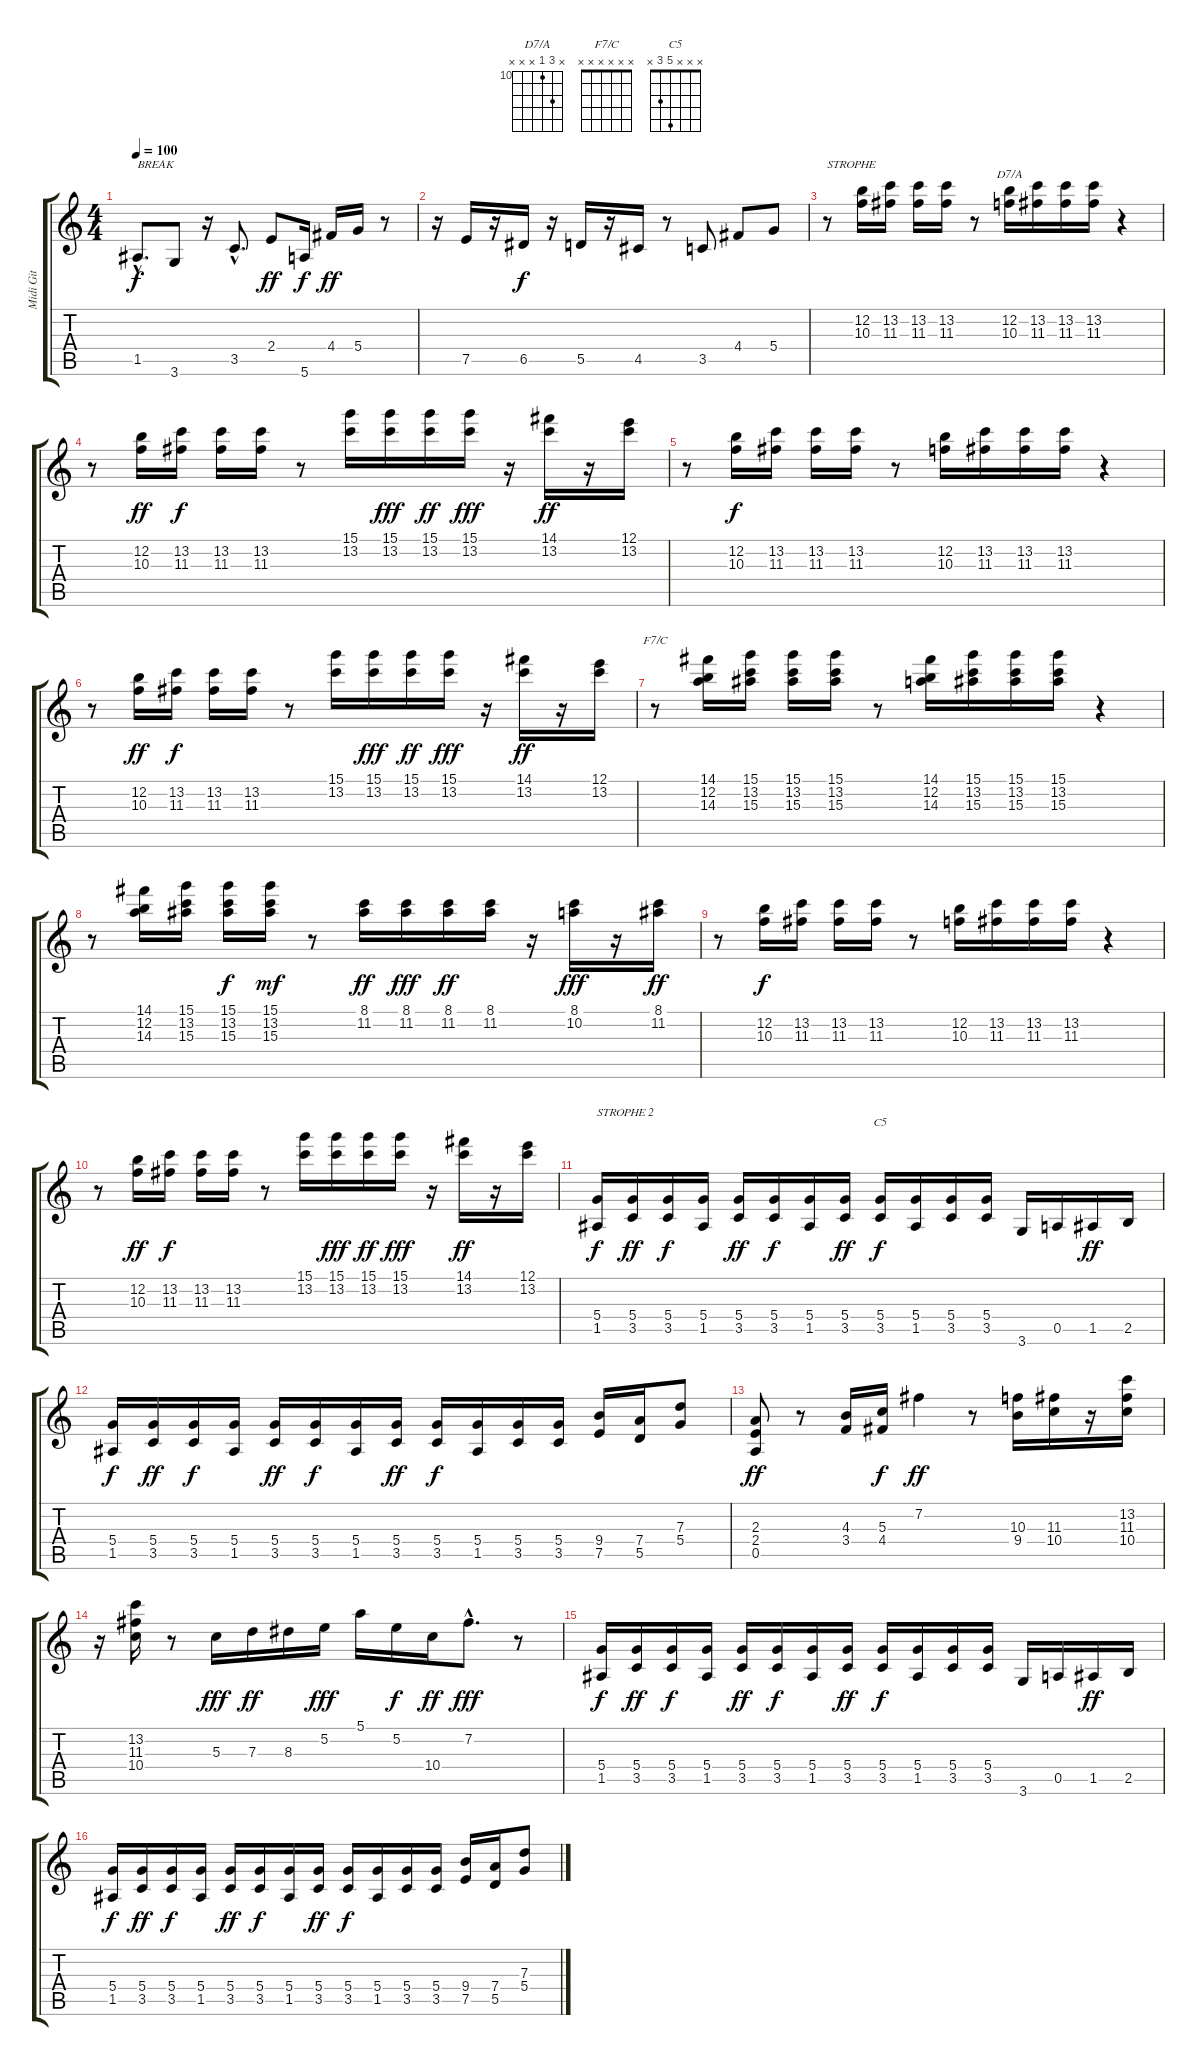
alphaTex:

\track ("Midi Git" "Midi Git") {instrument electricguitarclean}
\staff {score tabs}
\tuning (E4 B3 G3 D3 A2 E2) {hide}
\chord ("D7/A" x 12 10 x x x) {firstfret 10}
\chord ("F7/C" x x x x x x) {firstfret 0}
\chord ("C5" x x x 5 3 x)
\ts (4 4)
\tempo 100
\clef g2
\ks c
1.5{hac}.8{d txt "BREAK" dy f} 3.6.8 r.16 3.5{hac}.8{d} 2.4.8{dy ff} 5.6.16{dy f} 4.4.16{dy ff} 5.4.16 r.8 |
r.16 7.5.16 r.16 6.5.16{dy f} r.16 5.5.16 r.16 4.5.16 r.8 3.5.8 4.4.8 5.4.8 |
r.8{txt "STROPHE"} (12.2 10.3).16 (13.2 11.3).16 (13.2 11.3).16 (13.2 11.3).16 r.8 (12.2 10.3).16{ch "D7/A"} (13.2 11.3).16 (13.2 11.3).16 (13.2 11.3).16 r.4 |
r.8 (12.2 10.3).16{dy ff} (13.2 11.3).16{dy f} (13.2 11.3).16 (13.2 11.3).16 r.8 (15.1 13.2).16 (15.1 13.2).16{dy fff} (15.1 13.2).16{dy ff} (15.1 13.2).16{dy fff} r.16 (14.1 13.2).16{dy ff} r.16 (12.1 13.2).16 |
r.8 (12.2 10.3).16{dy f} (13.2 11.3).16 (13.2 11.3).16 (13.2 11.3).16 r.8 (12.2 10.3).16 (13.2 11.3).16 (13.2 11.3).16 (13.2 11.3).16 r.4 |
r.8 (12.2 10.3).16{dy ff} (13.2 11.3).16{dy f} (13.2 11.3).16 (13.2 11.3).16 r.8 (15.1 13.2).16 (15.1 13.2).16{dy fff} (15.1 13.2).16{dy ff} (15.1 13.2).16{dy fff} r.16 (14.1 13.2).16{dy ff} r.16 (12.1 13.2).16 |
r.8{ch "F7/C"} (14.1 12.2 14.3).16 (15.1 13.2 15.3).16 (15.1 13.2 15.3).16 (15.1 13.2 15.3).16 r.8 (14.1 12.2 14.3).16 (15.1 13.2 15.3).16 (15.1 13.2 15.3).16 (15.1 13.2 15.3).16 r.4 |
r.8 (14.1 12.2 14.3).16 (15.1 13.2 15.3).16 (15.1 13.2 15.3).16{dy f} (15.1 13.2 15.3).16{dy mf} r.8 (8.1 11.2).16{dy ff} (8.1 11.2).16{dy fff} (8.1 11.2).16{dy ff} (8.1 11.2).16 r.16 (8.1 10.2).16{dy fff} r.16 (8.1 11.2).16{dy ff} |
r.8 (12.2 10.3).16{dy f} (13.2 11.3).16 (13.2 11.3).16 (13.2 11.3).16 r.8 (12.2 10.3).16 (13.2 11.3).16 (13.2 11.3).16 (13.2 11.3).16 r.4 |
r.8 (12.2 10.3).16{dy ff} (13.2 11.3).16{dy f} (13.2 11.3).16 (13.2 11.3).16 r.8 (15.1 13.2).16 (15.1 13.2).16{dy fff} (15.1 13.2).16{dy ff} (15.1 13.2).16{dy fff} r.16 (14.1 13.2).16{dy ff} r.16 (12.1 13.2).16 |
(5.4 1.5).16{txt "STROPHE 2" dy f} (5.4 3.5).16{dy ff} (5.4 3.5).16{dy f} (5.4 1.5).16 (5.4 3.5).16{dy ff} (5.4 3.5).16{dy f} (5.4 1.5).16 (5.4 3.5).16{dy ff} (5.4 3.5).16{ch "C5" dy f} (5.4 1.5).16 (5.4 3.5).16 (5.4 3.5).16 3.6.16 0.5.16 1.5.16{dy ff} 2.5.16 |
(5.4 1.5).16{dy f} (5.4 3.5).16{dy ff} (5.4 3.5).16{dy f} (5.4 1.5).16 (5.4 3.5).16{dy ff} (5.4 3.5).16{dy f} (5.4 1.5).16 (5.4 3.5).16{dy ff} (5.4 3.5).16{dy f} (5.4 1.5).16 (5.4 3.5).16 (5.4 3.5).16 (9.4 7.5).16 (7.4 5.5).16 (7.3 5.4).8 |
(2.3 2.4 0.5).8{dy ff} r.8 (4.3 3.4).16 (5.3 4.4).16{dy f} 7.2.4{dy ff} r.8 (10.3 9.4).16 (11.3 10.4).16 r.16 (13.2 11.3 10.4).16 |
r.16 (13.2 11.3 10.4).16 r.8 5.3.16{dy fff} 7.3.16{dy ff} 8.3.16 5.2.16{dy fff} 5.1.16 5.2.16{dy f} 10.4.16{dy ff} 7.2{hac}.8{d dy fff} r.8 |
(5.4 1.5).16{dy f} (5.4 3.5).16{dy ff} (5.4 3.5).16{dy f} (5.4 1.5).16 (5.4 3.5).16{dy ff} (5.4 3.5).16{dy f} (5.4 1.5).16 (5.4 3.5).16{dy ff} (5.4 3.5).16{dy f} (5.4 1.5).16 (5.4 3.5).16 (5.4 3.5).16 3.6.16 0.5.16 1.5.16{dy ff} 2.5.16 |
(5.4 1.5).16{dy f} (5.4 3.5).16{dy ff} (5.4 3.5).16{dy f} (5.4 1.5).16 (5.4 3.5).16{dy ff} (5.4 3.5).16{dy f} (5.4 1.5).16 (5.4 3.5).16{dy ff} (5.4 3.5).16{dy f} (5.4 1.5).16 (5.4 3.5).16 (5.4 3.5).16 (9.4 7.5).16 (7.4 5.5).16 (7.3 5.4).8
